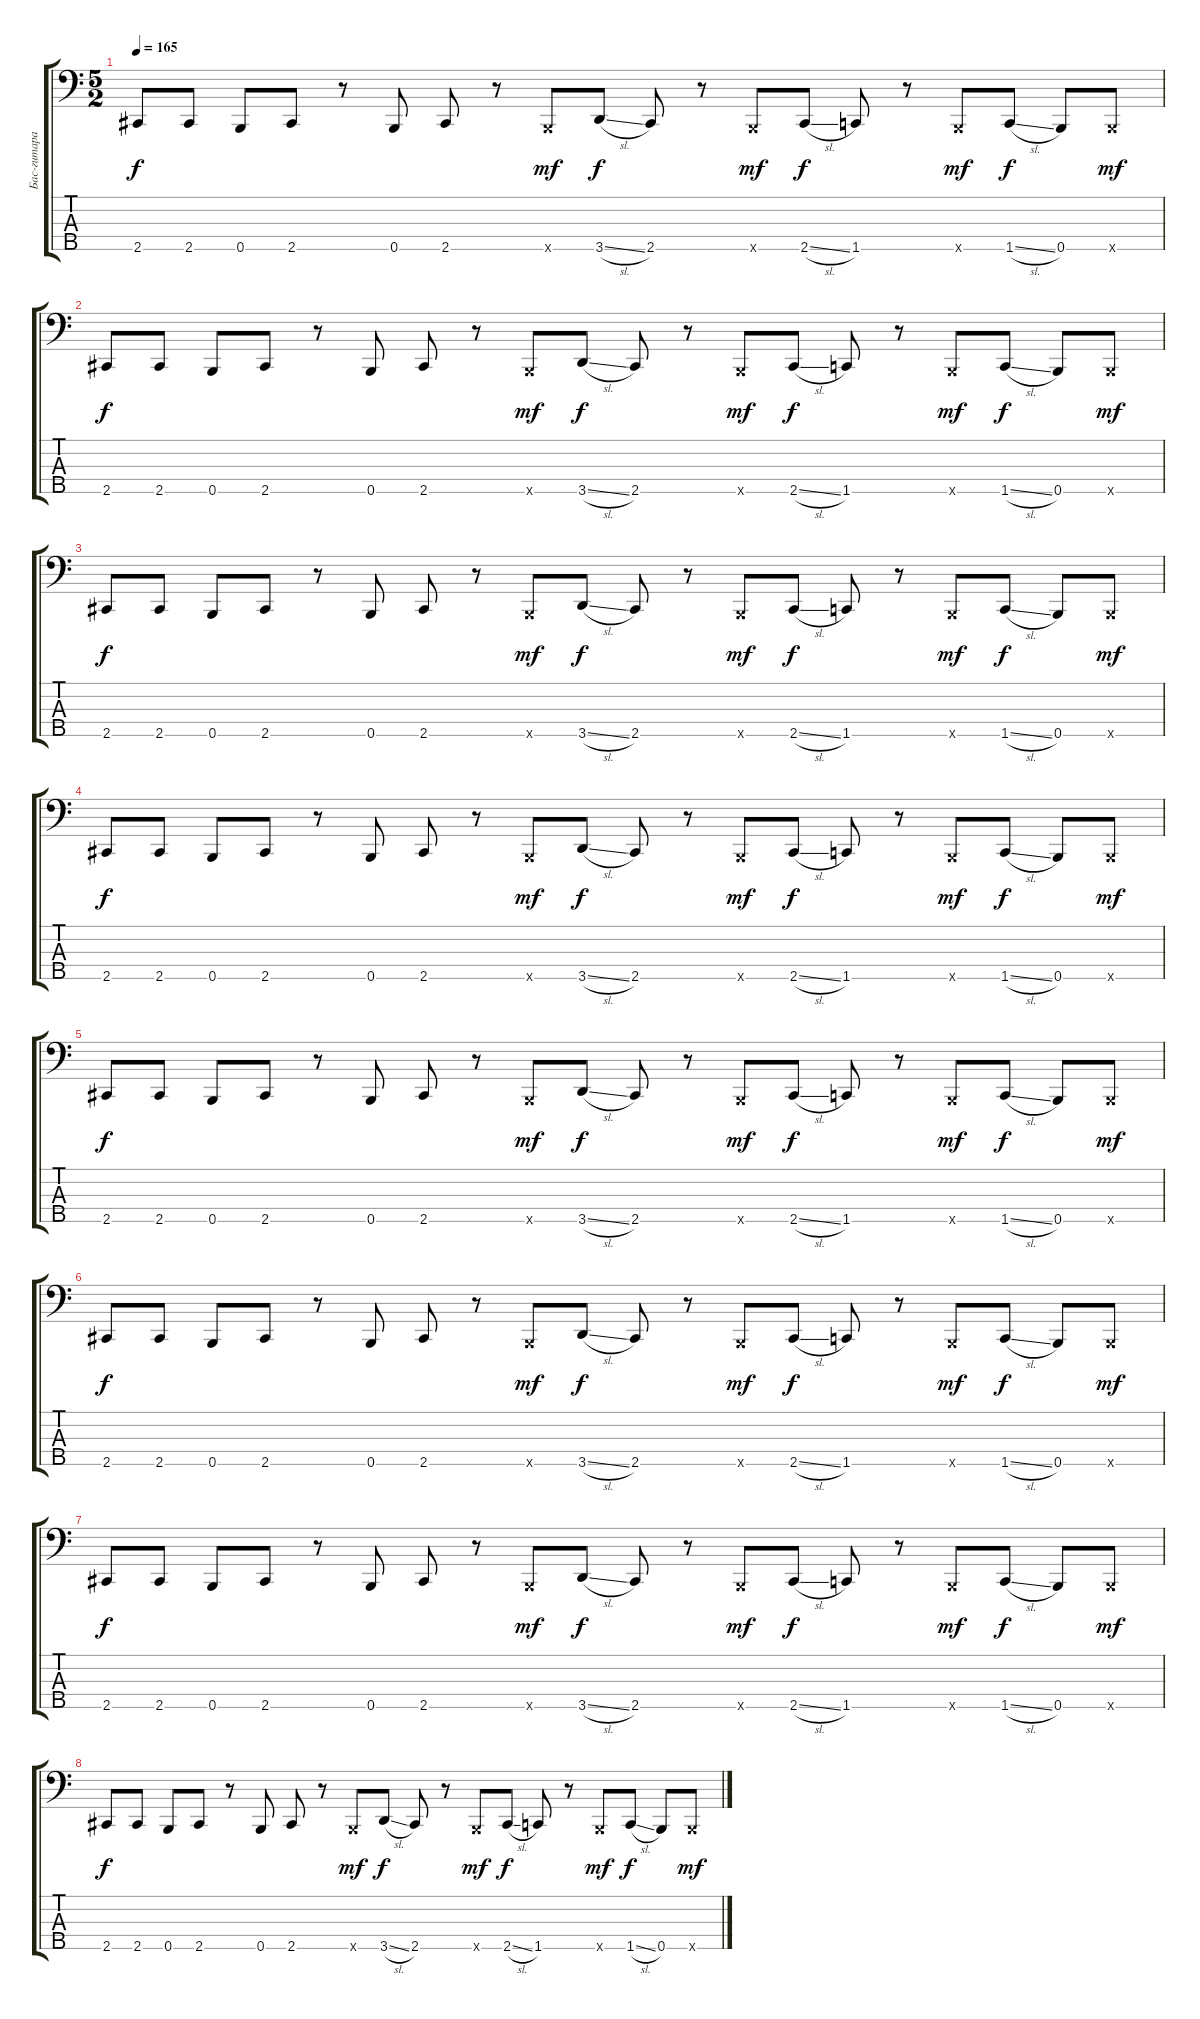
\track ("Бас-гитара" "Бас-гитара") {instrument electricbassfinger}
\staff {score tabs}
\tuning (G2 D2 A1 E1 B0) {hide}
\ts (5 2)
\tempo 165
\clef f4
\ks c
2.5.8{dy f} 2.5.8 0.5.8 2.5.8 r.8 0.5.8 2.5.8 r.8 0.5{x}.8{dy mf} 3.5{sl}.8{dy f} 2.5.8 r.8 0.5{x}.8{dy mf} 2.5{sl}.8{dy f} 1.5.8 r.8 0.5{x}.8{dy mf} 1.5{sl}.8{dy f} 0.5.8 0.5{x}.8{dy mf} |
2.5.8{dy f} 2.5.8 0.5.8 2.5.8 r.8 0.5.8 2.5.8 r.8 0.5{x}.8{dy mf} 3.5{sl}.8{dy f} 2.5.8 r.8 0.5{x}.8{dy mf} 2.5{sl}.8{dy f} 1.5.8 r.8 0.5{x}.8{dy mf} 1.5{sl}.8{dy f} 0.5.8 0.5{x}.8{dy mf} |
2.5.8{dy f} 2.5.8 0.5.8 2.5.8 r.8 0.5.8 2.5.8 r.8 0.5{x}.8{dy mf} 3.5{sl}.8{dy f} 2.5.8 r.8 0.5{x}.8{dy mf} 2.5{sl}.8{dy f} 1.5.8 r.8 0.5{x}.8{dy mf} 1.5{sl}.8{dy f} 0.5.8 0.5{x}.8{dy mf} |
2.5.8{dy f} 2.5.8 0.5.8 2.5.8 r.8 0.5.8 2.5.8 r.8 0.5{x}.8{dy mf} 3.5{sl}.8{dy f} 2.5.8 r.8 0.5{x}.8{dy mf} 2.5{sl}.8{dy f} 1.5.8 r.8 0.5{x}.8{dy mf} 1.5{sl}.8{dy f} 0.5.8 0.5{x}.8{dy mf} |
2.5.8{dy f} 2.5.8 0.5.8 2.5.8 r.8 0.5.8 2.5.8 r.8 0.5{x}.8{dy mf} 3.5{sl}.8{dy f} 2.5.8 r.8 0.5{x}.8{dy mf} 2.5{sl}.8{dy f} 1.5.8 r.8 0.5{x}.8{dy mf} 1.5{sl}.8{dy f} 0.5.8 0.5{x}.8{dy mf} |
2.5.8{dy f} 2.5.8 0.5.8 2.5.8 r.8 0.5.8 2.5.8 r.8 0.5{x}.8{dy mf} 3.5{sl}.8{dy f} 2.5.8 r.8 0.5{x}.8{dy mf} 2.5{sl}.8{dy f} 1.5.8 r.8 0.5{x}.8{dy mf} 1.5{sl}.8{dy f} 0.5.8 0.5{x}.8{dy mf} |
2.5.8{dy f} 2.5.8 0.5.8 2.5.8 r.8 0.5.8 2.5.8 r.8 0.5{x}.8{dy mf} 3.5{sl}.8{dy f} 2.5.8 r.8 0.5{x}.8{dy mf} 2.5{sl}.8{dy f} 1.5.8 r.8 0.5{x}.8{dy mf} 1.5{sl}.8{dy f} 0.5.8 0.5{x}.8{dy mf} |
2.5.8{dy f} 2.5.8 0.5.8 2.5.8 r.8 0.5.8 2.5.8 r.8 0.5{x}.8{dy mf} 3.5{sl}.8{dy f} 2.5.8 r.8 0.5{x}.8{dy mf} 2.5{sl}.8{dy f} 1.5.8 r.8 0.5{x}.8{dy mf} 1.5{sl}.8{dy f} 0.5.8 0.5{x}.8{dy mf}
